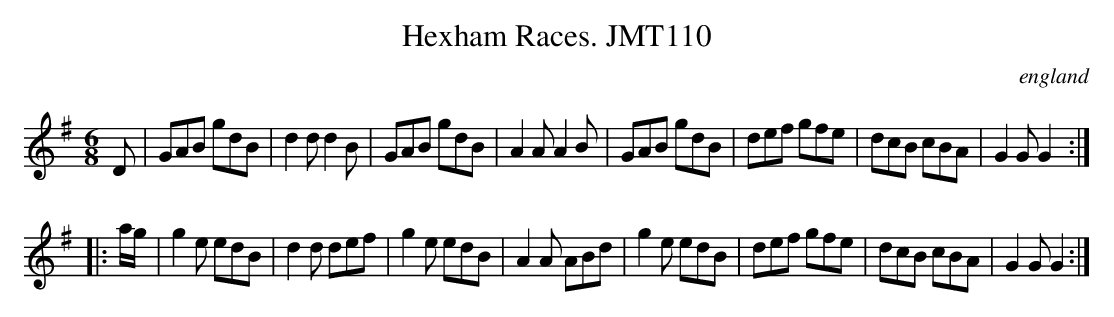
X:1
T:Hexham Races. JMT110
O:england
M:6/8
L:1/8
K:G
D|GAB gdB|d2dd2B|GAB gdB|A2AA2B|GAB gdB|def gfe|dcB cBA|G2GG2:|
|:a/g/|g2e edB|d2d def|g2e edB|A2A ABd|g2e edB|def gfe|dcB cBA|G2GG2:|]
